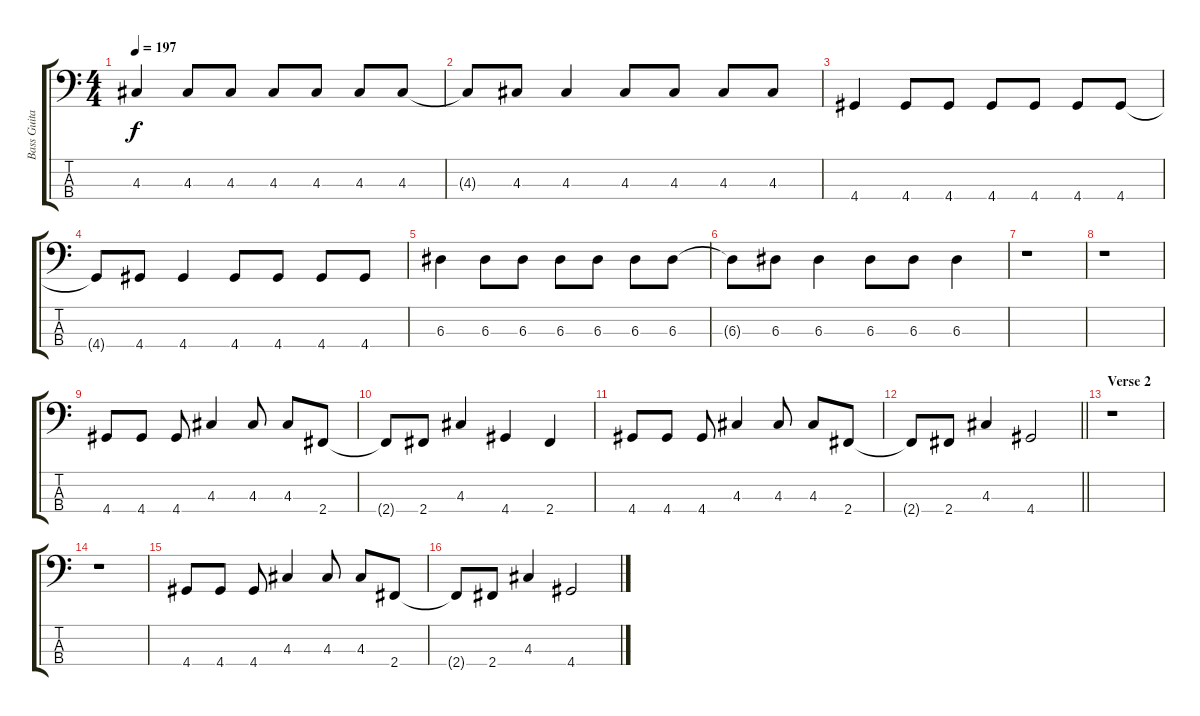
\track ("Bass Guitar" "Bass Guita") {instrument electricbasspick}
\staff {score tabs}
\tuning (G2 D2 A1 E1) {hide}
\ts (4 4)
\tempo 197
\clef f4
\ks c
4.3.4{dy f} 4.3.8 4.3.8 4.3.8 4.3.8 4.3.8 4.3.8 |
4.3{t}.8 4.3.8 4.3.4 4.3.8 4.3.8 4.3.8 4.3.8 |
4.4.4 4.4.8 4.4.8 4.4.8 4.4.8 4.4.8 4.4.8 |
4.4{t}.8 4.4.8 4.4.4 4.4.8 4.4.8 4.4.8 4.4.8 |
6.3.4 6.3.8 6.3.8 6.3.8 6.3.8 6.3.8 6.3.8 |
6.3{t}.8 6.3.8 6.3.4 6.3.8 6.3.8 6.3.4 |
r.1 |
r.1 |
4.4.8 4.4.8 4.4.8 4.3.4 4.3.8 4.3.8 2.4.8 |
2.4{t}.8 2.4.8 4.3.4 4.4.4 2.4.4 |
4.4.8 4.4.8 4.4.8 4.3.4 4.3.8 4.3.8 2.4.8 |
\barLineRight lightlight
2.4{t}.8 2.4.8 4.3.4 4.4.2 |
\section ("" "Verse 2")
r.1 |
r.1 |
4.4.8 4.4.8 4.4.8 4.3.4 4.3.8 4.3.8 2.4.8 |
2.4{t}.8 2.4.8 4.3.4 4.4.2
